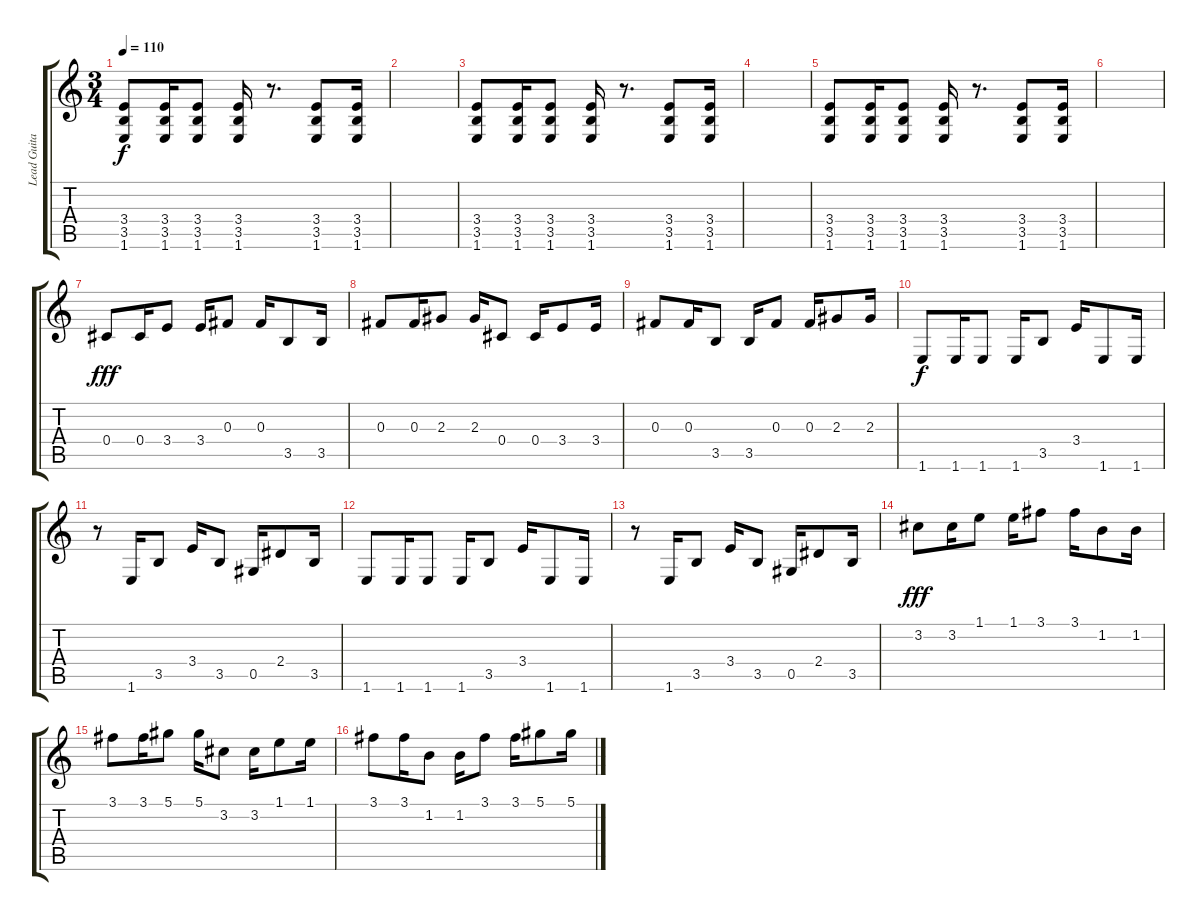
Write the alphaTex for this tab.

\track ("Lead Guitar" "Lead Guita") {instrument distortionguitar}
\staff {score tabs}
\tuning (Eb4 Bb3 Gb3 Db3 Ab2 Eb2) {hide}
\ts (3 4)
\tempo 110
\clef g2
\ks c
(3.4 3.5 1.6).8{dy f} (3.4 3.5 1.6).16 (3.4 3.5 1.6).8 (3.4 3.5 1.6).16 r.8{d} (3.4 3.5 1.6).8 (3.4 3.5 1.6).16 |
|
(3.4 3.5 1.6).8 (3.4 3.5 1.6).16 (3.4 3.5 1.6).8 (3.4 3.5 1.6).16 r.8{d} (3.4 3.5 1.6).8 (3.4 3.5 1.6).16 |
|
(3.4 3.5 1.6).8 (3.4 3.5 1.6).16 (3.4 3.5 1.6).8 (3.4 3.5 1.6).16 r.8{d} (3.4 3.5 1.6).8 (3.4 3.5 1.6).16 |
|
0.4.8{dy fff} 0.4.16 3.4.8 3.4.16 0.3.8 0.3.16 3.5.8 3.5.16 |
0.3.8 0.3.16 2.3.8 2.3.16 0.4.8 0.4.16 3.4.8 3.4.16 |
0.3.8 0.3.16 3.5.8 3.5.16 0.3.8 0.3.16 2.3.8 2.3.16 |
1.6.8{dy f} 1.6.16 1.6.8 1.6.16 3.5.8 3.4.16 1.6.8 1.6.16 |
r.8 1.6.16 3.5.8 3.4.16 3.5.8 0.5.16 2.4.8 3.5.16 |
1.6.8 1.6.16 1.6.8 1.6.16 3.5.8 3.4.16 1.6.8 1.6.16 |
r.8 1.6.16 3.5.8 3.4.16 3.5.8 0.5.16 2.4.8 3.5.16 |
3.2.8{dy fff} 3.2.16 1.1.8 1.1.16 3.1.8 3.1.16 1.2.8 1.2.16 |
3.1.8 3.1.16 5.1.8 5.1.16 3.2.8 3.2.16 1.1.8 1.1.16 |
3.1.8 3.1.16 1.2.8 1.2.16 3.1.8 3.1.16 5.1.8 5.1.16
